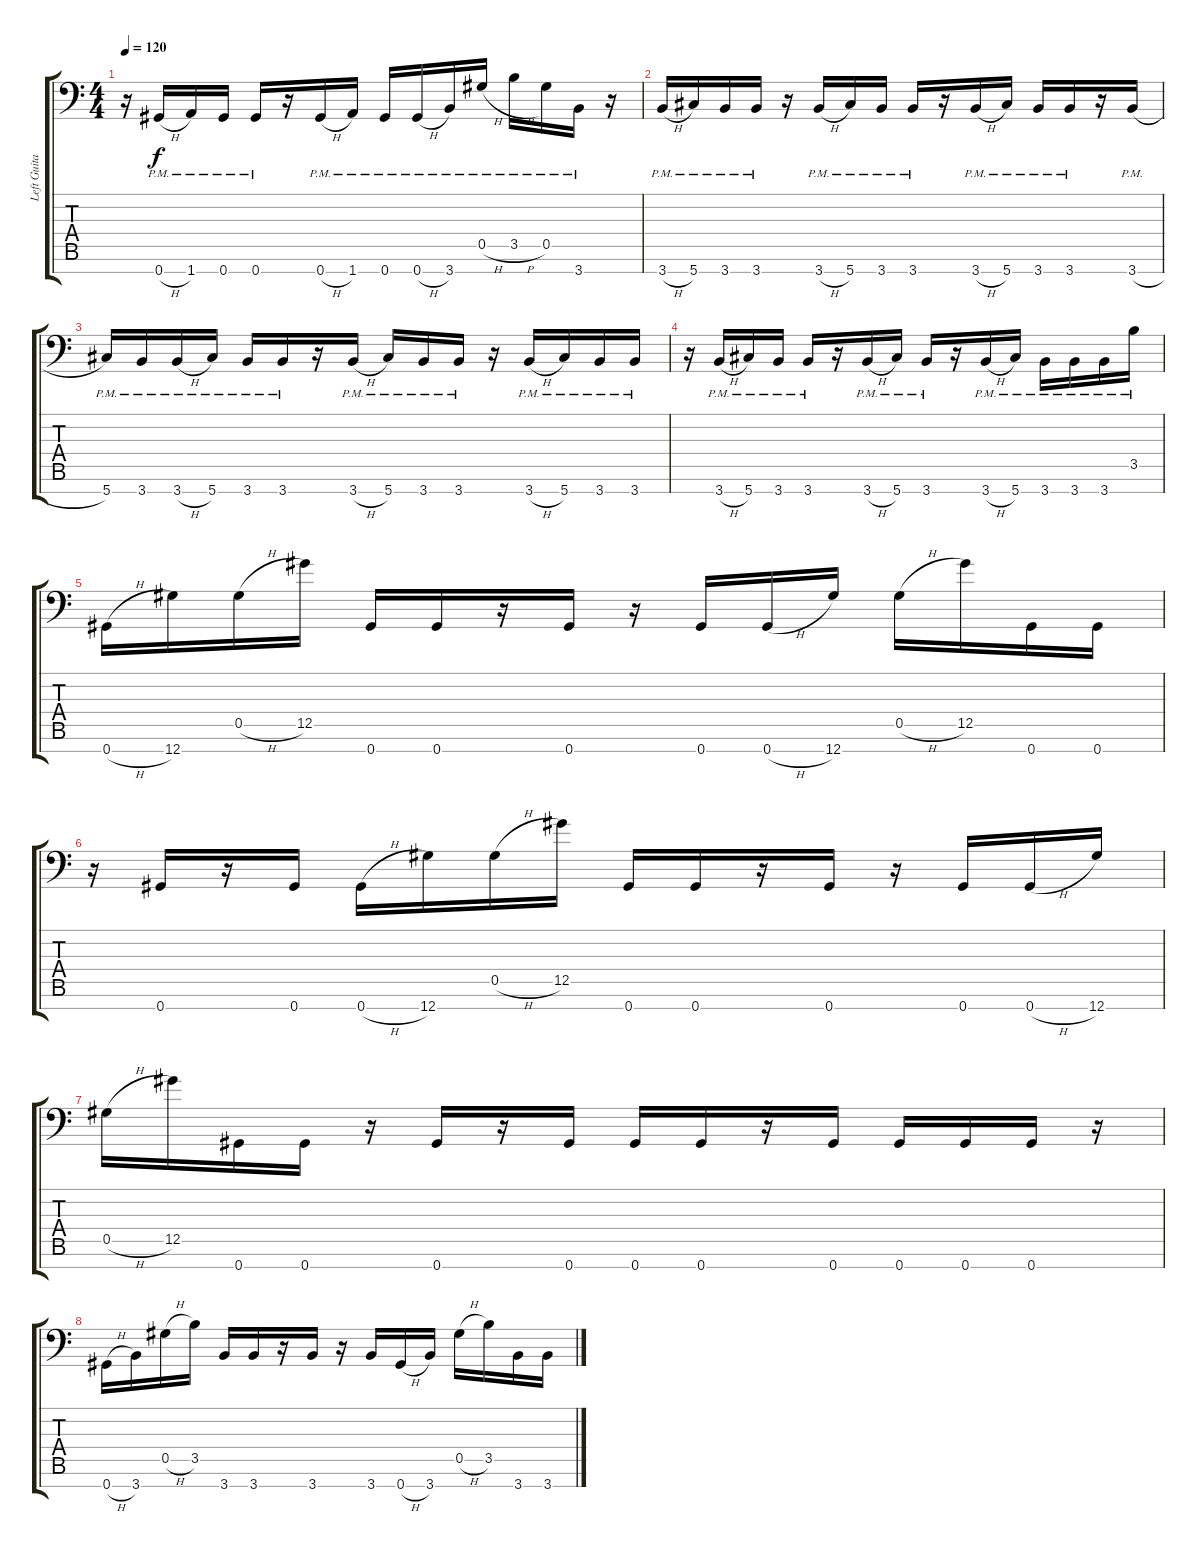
\track ("Left Guitar" "Left Guita") {instrument overdrivenguitar}
\staff {score tabs}
\tuning (Eb4 Bb3 Gb3 Db3 Ab2 Eb2 Ab1) {hide}
\ts (4 4)
\tempo 120
\clef f4
\ks c
r.16{dy f} 0.7{h pm}.16 1.7{pm}.16 0.7{pm}.16 0.7{pm}.16 r.16 0.7{h pm}.16 1.7{pm}.16 0.7{pm}.16 0.7{h pm}.16 3.7{pm}.16 0.5{h pm}.16 3.5{h pm}.16 0.5{pm}.16 3.7{pm}.16 r.16 |
3.7{h pm}.16 5.7{pm}.16 3.7{pm}.16 3.7{pm}.16 r.16 3.7{h pm}.16 5.7{pm}.16 3.7{pm}.16 3.7{pm}.16 r.16 3.7{h pm}.16 5.7{pm}.16 3.7{pm}.16 3.7{pm}.16 r.16 3.7{h pm}.16 |
5.7{pm}.16 3.7{pm}.16 3.7{h pm}.16 5.7{pm}.16 3.7{pm}.16 3.7{pm}.16 r.16 3.7{h pm}.16 5.7{pm}.16 3.7{pm}.16 3.7{pm}.16 r.16 3.7{h pm}.16 5.7{pm}.16 3.7{pm}.16 3.7{pm}.16 |
r.16 3.7{h pm}.16 5.7{pm}.16 3.7{pm}.16 3.7{pm}.16 r.16 3.7{h pm}.16 5.7{pm}.16 3.7{pm}.16 r.16 3.7{h pm}.16 5.7{pm}.16 3.7{pm}.16 3.7{pm}.16 3.7{pm}.16 3.5{pm}.16 |
0.7{h}.16 12.7.16 0.5{h}.16 12.5.16 0.7.16 0.7.16 r.16 0.7.16 r.16 0.7.16 0.7{h}.16 12.7.16 0.5{h}.16 12.5.16 0.7.16 0.7.16 |
r.16 0.7.16 r.16 0.7.16 0.7{h}.16 12.7.16 0.5{h}.16 12.5.16 0.7.16 0.7.16 r.16 0.7.16 r.16 0.7.16 0.7{h}.16 12.7.16 |
0.5{h}.16 12.5.16 0.7.16 0.7.16 r.16 0.7.16 r.16 0.7.16 0.7.16 0.7.16 r.16 0.7.16 0.7.16 0.7.16 0.7.16 r.16 |
0.7{h}.16 3.7.16 0.5{h}.16 3.5.16 3.7.16 3.7.16 r.16 3.7.16 r.16 3.7.16 0.7{h}.16 3.7.16 0.5{h}.16 3.5.16 3.7.16 3.7.16
